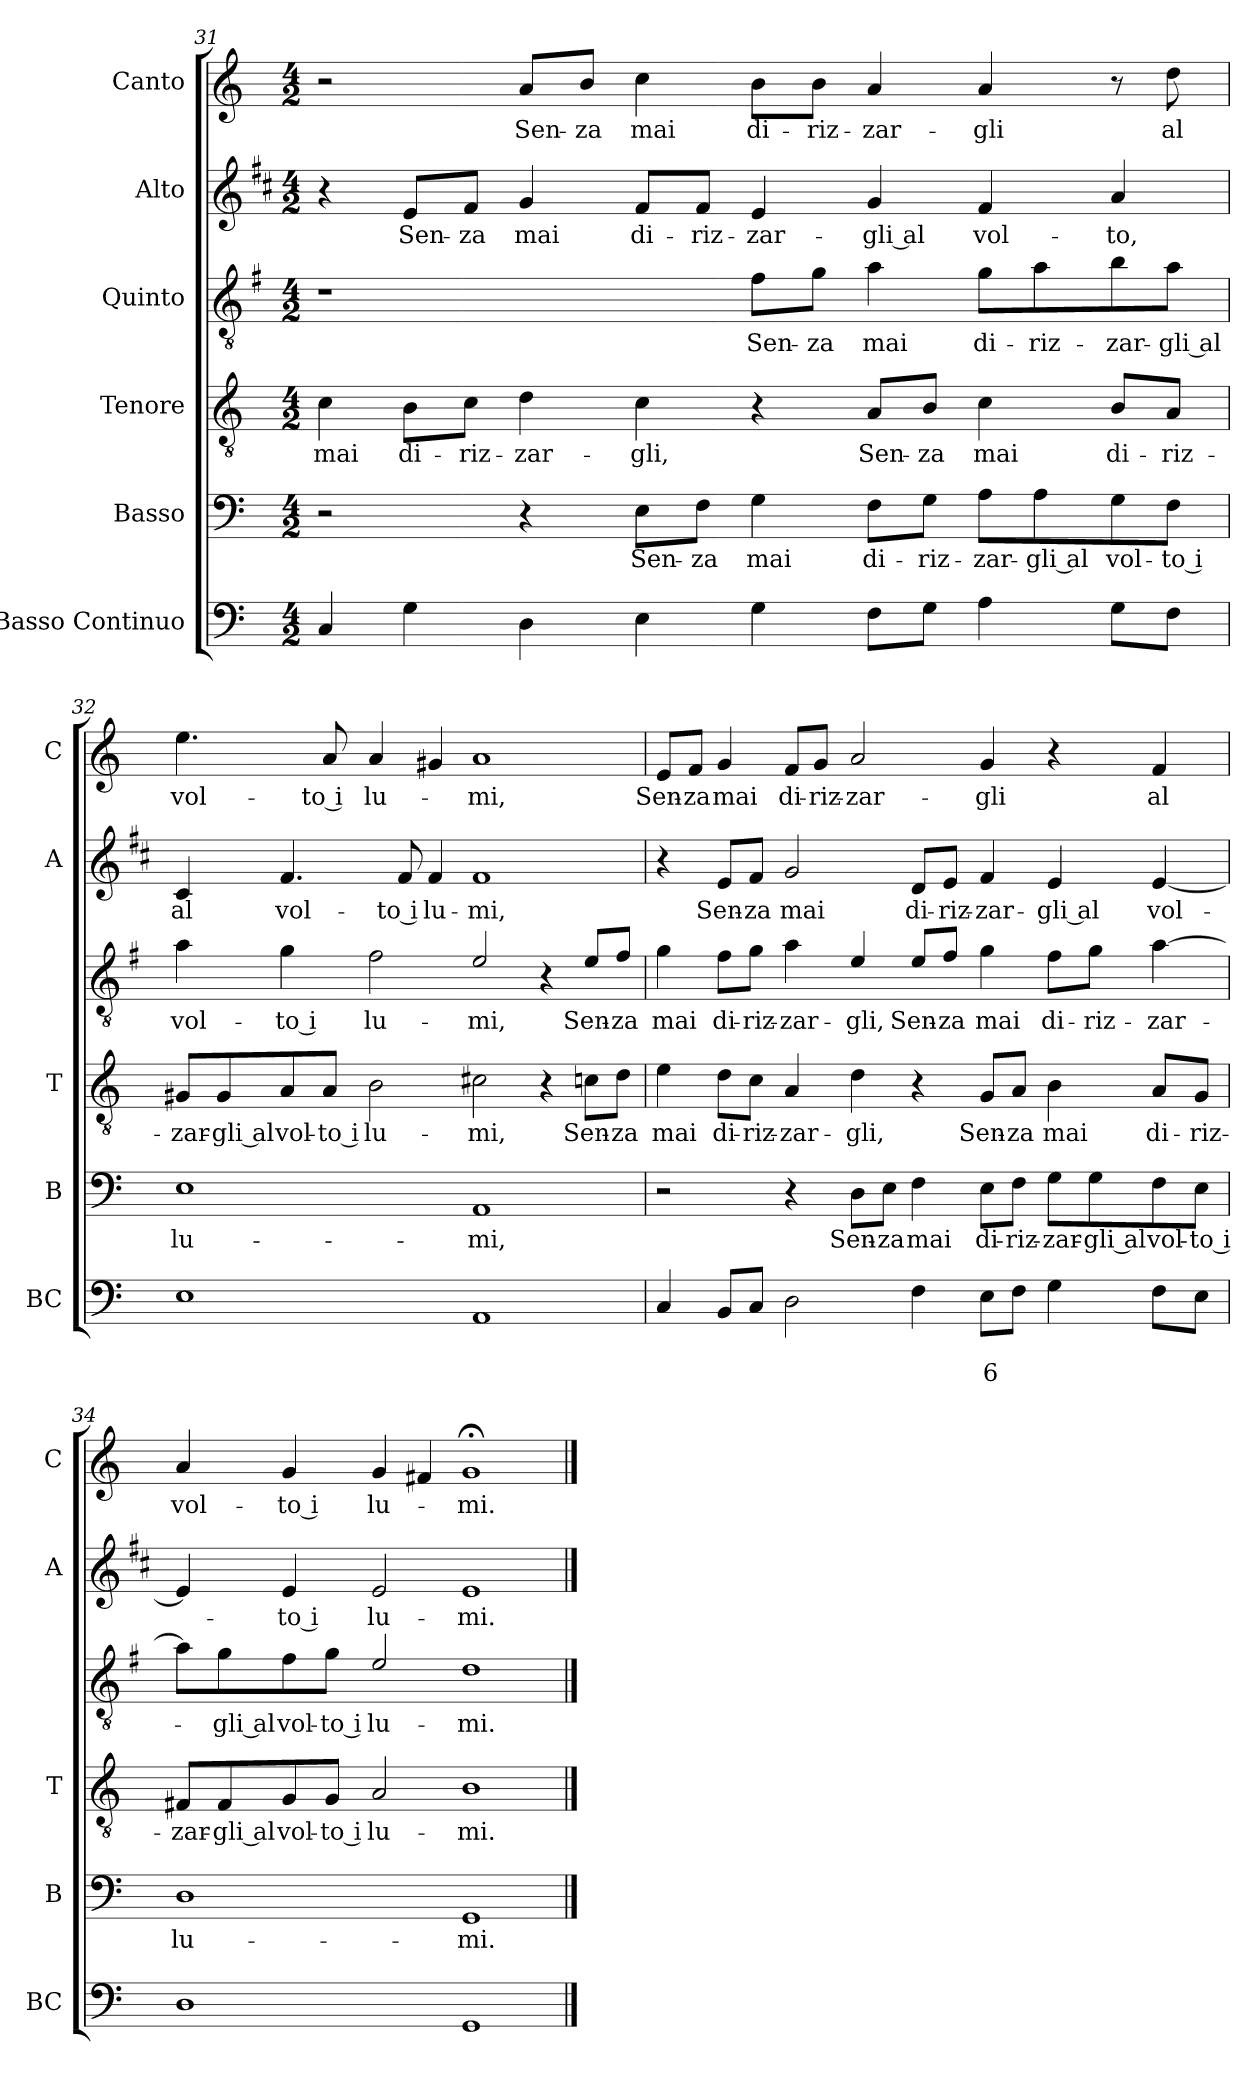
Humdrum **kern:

**kern	**text	**text	**kern	**text	**kern	**text	**kern	**text	**kern	**text	**kern	**text
*part6	*part6	*part6	*part5	*part5	*part4	*part4	*part3	*part3	*part2	*part2	*part1	*part1
*staff6	*staff6	*staff6	*staff5	*staff5	*staff4	*staff4	*staff3	*staff3	*staff2	*staff2	*staff1	*staff1
*I"Basso Continuo	*	*	*I"Basso	*	*I"Tenore	*	*I"Quinto	*	*I"Alto	*	*I"Canto	*
*I'BC	*	*	*I'B	*	*I'T	*	*	*	*I'A	*	*I'C	*
!!LO:LB:g=z
*clefF4	*	*	*clefF4	*	*clefGv2	*	*clefGv2	*	*clefG2	*	*clefG2	*
*	*	*	*	*	*	*	*ITrd4c7	*	*ITrd1c2	*	*	*
*k[]	*	*	*k[]	*	*k[]	*	*k[]	*	*k[]	*	*k[]	*
*C:	*	*	*C:	*	*C:	*	*C:	*	*C:	*	*C:	*
*M4/2	*	*	*M4/2	*	*M4/2	*	*M4/2	*	*M4/2	*	*M4/2	*
=31	=31	=31	=31	=31	=31	=31	=31	=31	=31	=31	=31	=31
!	!	!	!	!	!	!LO:LY:b	!	!	!	!	!	!
4C/	.	.	2r	.	4c\	mai	1r	.	4r	.	2r	.
!	!	!	!	!	!	!LO:LY:b	!	!	!	!LO:LY:b	!	!
4G\	.	.	.	.	8B\L	di-	.	.	8d/L	Sen-	.	.
!	!	!	!	!	!	!LO:LY:b	!	!	!	!LO:LY:b	!	!
.	.	.	.	.	8c\J	-riz-	.	.	8e/J	-za	.	.
!	!	!	!	!	!	!LO:LY:b	!	!	!	!LO:LY:b	!	!LO:LY:b
4D\	.	.	4r	.	4d\	-zar-	.	.	4f/	mai	8a/L	Sen-
!	!	!	!	!	!	!	!	!	!	!	!	!LO:LY:b
.	.	.	.	.	.	.	.	.	.	.	8b/J	-za
!	!	!	!	!LO:LY:b	!	!LO:LY:b	!	!	!	!LO:LY:b	!	!LO:LY:b
4E\	.	.	8E\L	Sen-	4c\	-gli,	.	.	8e/L	di-	4cc\	mai
!	!	!	!	!LO:LY:b	!	!	!	!	!	!LO:LY:b	!	!
.	.	.	8F\J	-za	.	.	.	.	8e/J	-riz-	.	.
!	!	!	!	!LO:LY:b	!	!	!	!LO:LY:b	!	!LO:LY:b	!	!LO:LY:b
4G\	.	.	4G\	mai	4r	.	8B\L	Sen-	4d/	-zar-	8b\L	di-
!	!	!	!	!	!	!	!	!LO:LY:b	!	!	!	!LO:LY:b
.	.	.	.	.	.	.	8c\J	-za	.	.	8b\J	-riz-
!	!	!	!	!LO:LY:b	!	!LO:LY:b	!	!LO:LY:b	!	!LO:LY:b	!	!LO:LY:b
8F\L	.	.	8F\L	di-	8A/L	Sen-	4d\	mai	4f/	-gli al	4a/	-zar-
!	!	!	!	!LO:LY:b	!	!LO:LY:b	!	!	!	!	!	!
8G\J	.	.	8G\J	-riz-	8B/J	-za	.	.	.	.	.	.
!	!	!	!	!LO:LY:b	!	!LO:LY:b	!	!LO:LY:b	!	!LO:LY:b	!	!LO:LY:b
4A\	.	.	8A\L	-zar-	4c\	mai	8c\L	di-	4e/	vol-	4a/	-gli
!	!	!	!	!LO:LY:b	!	!	!	!LO:LY:b	!	!	!	!
.	.	.	8A\	-gli al	.	.	8d\	-riz-	.	.	.	.
!	!	!	!	!LO:LY:b	!	!LO:LY:b	!	!LO:LY:b	!	!LO:LY:b	!	!
8G\L	.	.	8G\	vol-	8B/L	di-	8e\	-zar-	4g/	-to,	8r	.
!	!	!	!	!LO:LY:b	!	!LO:LY:b	!	!LO:LY:b	!	!	!	!LO:LY:b
8F\J	.	.	8F\J	-to i	8A/J	-riz-	8d\J	-gli al	.	.	8dd\	al
=32	=32	=32	=32	=32	=32	=32	=32	=32	=32	=32	=32	=32
!	!	!	!	!LO:LY:b	!	!LO:LY:b	!	!LO:LY:b	!	!LO:LY:b	!	!LO:LY:b
1E	.	.	1E	lu-	8G#X/L	-zar-	4d\	vol-	4B/	al	4.ee\	vol-
!	!	!	!	!	!	!LO:LY:b	!	!	!	!	!	!
.	.	.	.	.	8G#/	-gli al	.	.	.	.	.	.
!	!	!	!	!	!	!LO:LY:b	!	!LO:LY:b	!	!LO:LY:b	!	!
.	.	.	.	.	8A/	vol-	4c\	-to i	4.e/	vol-	.	.
!	!	!	!	!	!	!LO:LY:b	!	!	!	!	!	!LO:LY:b
.	.	.	.	.	8A/J	-to i	.	.	.	.	8a/	-to i
!	!	!	!	!	!	!LO:LY:b	!	!LO:LY:b	!	!	!	!LO:LY:b
.	.	.	.	.	2B\	lu-	2B\	lu-	.	.	4a/	lu-
!	!	!	!	!	!	!	!	!	!	!LO:LY:b	!	!
.	.	.	.	.	.	.	.	.	8e/	-to i	.	.
!	!	!	!	!	!	!	!	!	!	!LO:LY:b	!	!
.	.	.	.	.	.	.	.	.	4e/	lu-	4g#X/	.
!	!	!	!	!LO:LY:b	!	!LO:LY:b	!	!LO:LY:b	!	!LO:LY:b	!	!LO:LY:b
1AA	.	.	1AA	-mi,	2c#X\	-mi,	2A/	-mi,	1e	-mi,	1a	-mi,
.	.	.	.	.	4r	.	4r	.	.	.	.	.
!	!	!	!	!	!	!LO:LY:b	!	!LO:LY:b	!	!	!	!
.	.	.	.	.	8cn\L	Sen-	8A/L	Sen-	.	.	.	.
!	!	!	!	!	!	!LO:LY:b	!	!LO:LY:b	!	!	!	!
.	.	.	.	.	8d\J	-za	8B/J	-za	.	.	.	.
!!LO:LB:g=z
=33	=33	=33	=33	=33	=33	=33	=33	=33	=33	=33	=33	=33
!	!	!	!	!	!	!LO:LY:b	!	!LO:LY:b	!	!	!	!LO:LY:b
4C/	.	.	2r	.	4e\	mai	4c\	mai	4r	.	8e/L	Sen-
!	!	!	!	!	!	!	!	!	!	!	!	!LO:LY:b
.	.	.	.	.	.	.	.	.	.	.	8f/J	-za
!	!	!	!	!	!	!LO:LY:b	!	!LO:LY:b	!	!LO:LY:b	!	!LO:LY:b
8BB/L	.	.	.	.	8d\L	di-	8B\L	di-	8d/L	Sen-	4g/	mai
!	!	!	!	!	!	!LO:LY:b	!	!LO:LY:b	!	!LO:LY:b	!	!
8C/J	.	.	.	.	8c\J	-riz-	8c\J	-riz-	8e/J	-za	.	.
!	!	!	!	!	!	!LO:LY:b	!	!LO:LY:b	!	!LO:LY:b	!	!LO:LY:b
2D\	.	.	4r	.	4A/	-zar-	4d\	-zar-	2f/	mai	8f/L	di-
!	!	!	!	!	!	!	!	!	!	!	!	!LO:LY:b
.	.	.	.	.	.	.	.	.	.	.	8g/J	-riz-
!	!	!	!	!LO:LY:b	!	!LO:LY:b	!	!LO:LY:b	!	!	!	!LO:LY:b
.	.	.	8D\L	Sen-	4d\	-gli,	4A/	-gli,	.	.	2a/	-zar-
!	!	!	!	!LO:LY:b	!	!	!	!	!	!	!	!
.	.	.	8E\J	-za	.	.	.	.	.	.	.	.
!	!	!	!	!LO:LY:b	!	!	!	!LO:LY:b	!	!LO:LY:b	!	!
4F\	.	.	4F\	mai	4r	.	8A/L	Sen-	8c/L	di-	.	.
!	!	!	!	!	!	!	!	!LO:LY:b	!	!LO:LY:b	!	!
.	.	.	.	.	.	.	8B/J	-za	8d/J	-riz-	.	.
!	!	!LO:LY:b	!	!LO:LY:b	!	!LO:LY:b	!	!LO:LY:b	!	!LO:LY:b	!	!LO:LY:b
8E\L	.	6	8E\L	di-	8G/L	Sen-	4c\	mai	4e/	-zar-	4g/	-gli
!	!	!	!	!LO:LY:b	!	!LO:LY:b	!	!	!	!	!	!
8F\J	.	.	8F\J	-riz-	8A/J	-za	.	.	.	.	.	.
!	!	!	!	!LO:LY:b	!	!LO:LY:b	!	!LO:LY:b	!	!LO:LY:b	!	!
4G\	.	.	8G\L	-zar-	4B\	mai	8B\L	di-	4d/	-gli al	4r	.
!	!	!	!	!LO:LY:b	!	!	!	!LO:LY:b	!	!	!	!
.	.	.	8G\	-gli al	.	.	8c\J	-riz-	.	.	.	.
!	!	!	!	!LO:LY:b	!	!LO:LY:b	!	!LO:LY:b	!	!LO:LY:b	!	!LO:LY:b
8F\L	.	.	8F\	vol-	8A/L	di-	[4d\	-zar-	[4d/	vol-	4f/	al
!	!	!	!	!LO:LY:b	!	!LO:LY:b	!	!	!	!	!	!
8E\J	.	.	8E\J	-to i	8G/J	-riz-	.	.	.	.	.	.
=34	=34	=34	=34	=34	=34	=34	=34	=34	=34	=34	=34	=34
!	!	!	!	!LO:LY:b	!	!LO:LY:b	!	!	!	!	!	!LO:LY:b
1D	.	.	1D	lu-	8F#X/L	-zar-	8d\L]	.	4d/]	.	4a/	vol-
!	!	!	!	!	!	!LO:LY:b	!	!LO:LY:b	!	!	!	!
.	.	.	.	.	8F#/	-gli al	8c\	-gli al	.	.	.	.
!	!	!	!	!	!	!LO:LY:b	!	!LO:LY:b	!	!LO:LY:b	!	!LO:LY:b
.	.	.	.	.	8G/	vol-	8B\	vol-	4d/	-to i	4g/	-to i
!	!	!	!	!	!	!LO:LY:b	!	!LO:LY:b	!	!	!	!
.	.	.	.	.	8G/J	-to i	8c\J	-to i	.	.	.	.
!	!	!	!	!	!	!LO:LY:b	!	!LO:LY:b	!	!LO:LY:b	!	!LO:LY:b
.	.	.	.	.	2A/	lu-	2A/	lu-	2d/	lu-	4g/	lu-
.	.	.	.	.	.	.	.	.	.	.	4f#X/	.
!	!	!	!	!LO:LY:b	!	!LO:LY:b	!	!LO:LY:b	!	!LO:LY:b	!	!LO:LY:b
1GG	.	.	1GG	-mi.	1B	-mi.	1G	-mi.	1d	-mi.	1g;<	-mi.
==	==	==	==	==	==	==	==	==	==	==	==	==
*-	*-	*-	*-	*-	*-	*-	*-	*-	*-	*-	*-	*-
